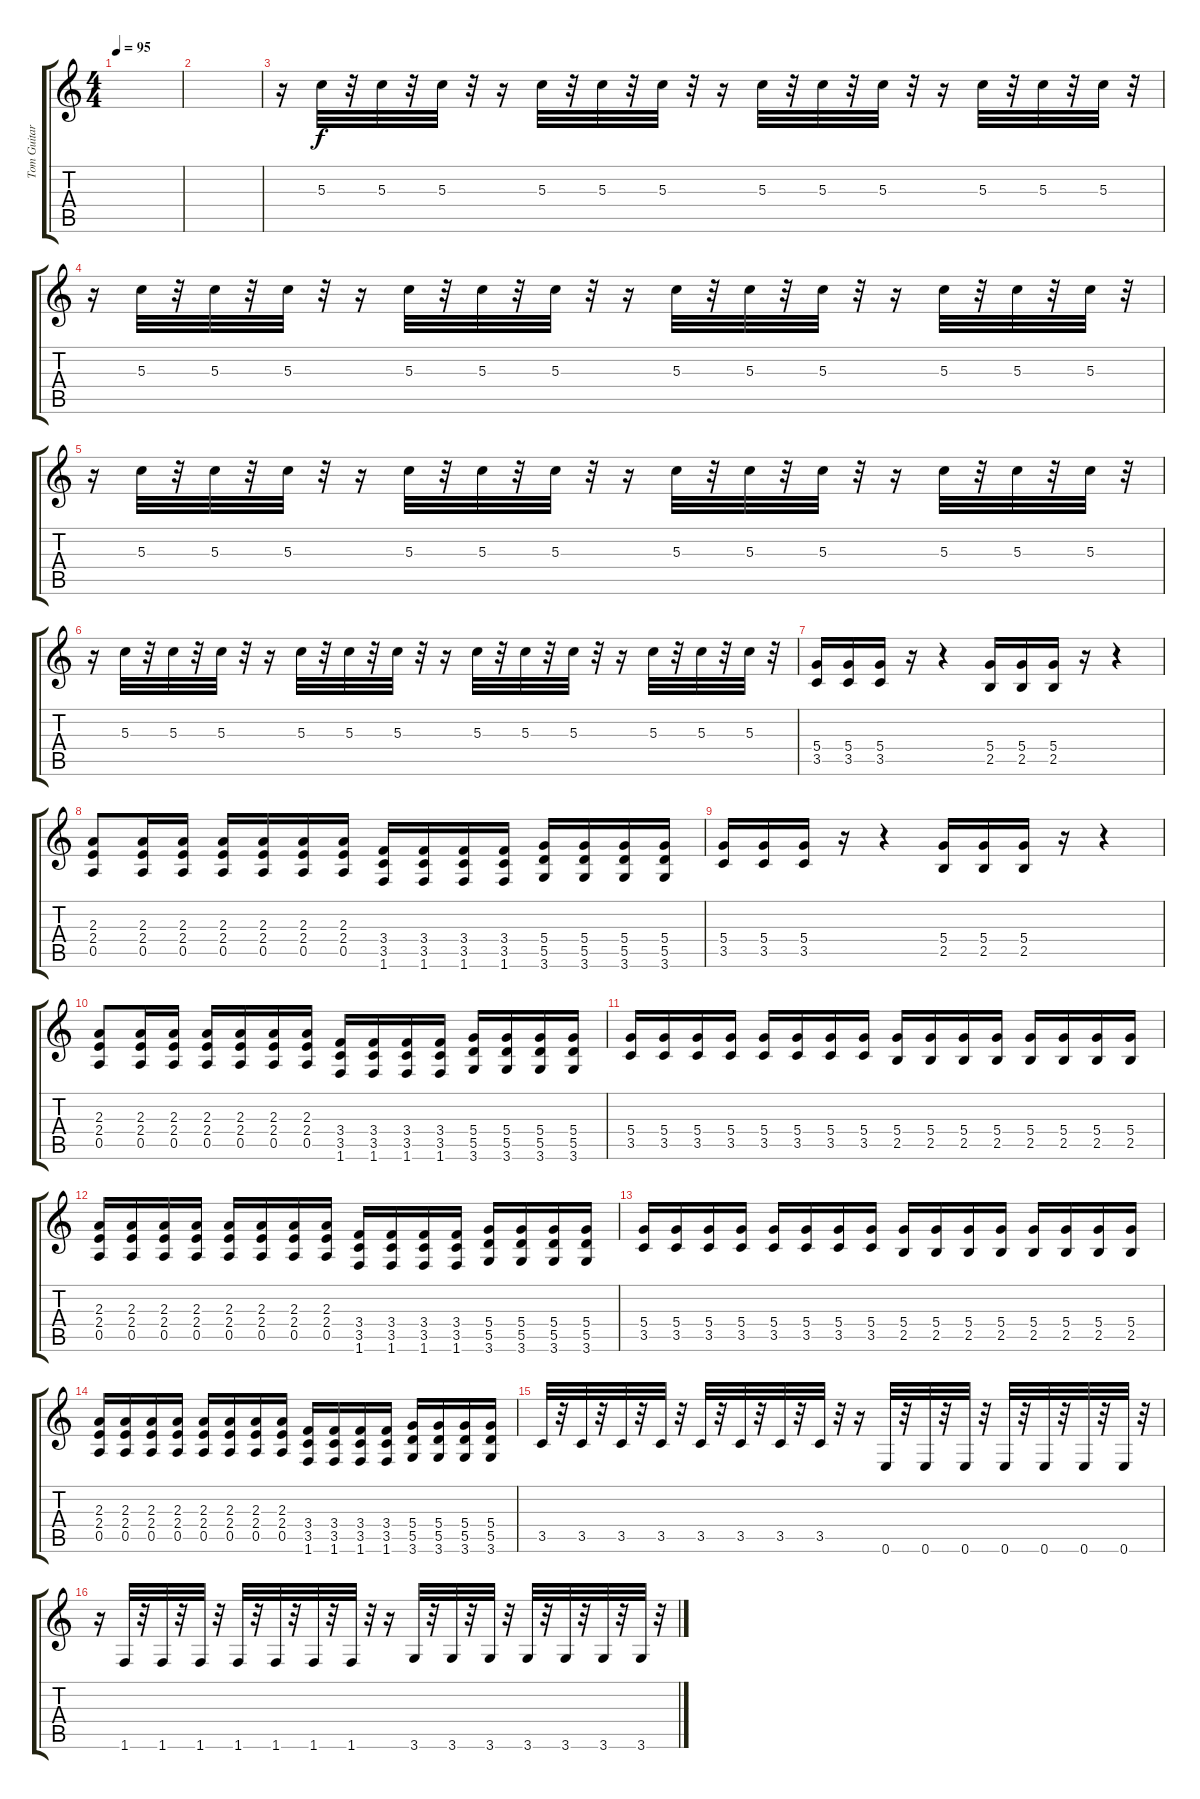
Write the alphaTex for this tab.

\track ("Tom Guitar 1" "Tom Guitar") {instrument distortionguitar}
\staff {score tabs}
\tuning (E4 B3 G3 D3 A2 E2) {hide}
\ts (4 4)
\tempo 95
\clef g2
\ks c
|
|
r.16{volume 14} 5.3.32 r.32 5.3.32 r.32 5.3.32 r.32 r.16 5.3.32 r.32 5.3.32 r.32 5.3.32 r.32 r.16 5.3.32 r.32 5.3.32 r.32 5.3.32 r.32 r.16 5.3.32 r.32 5.3.32 r.32 5.3.32 r.32 |
r.16 5.3.32 r.32 5.3.32 r.32 5.3.32 r.32 r.16 5.3.32 r.32 5.3.32 r.32 5.3.32 r.32 r.16 5.3.32 r.32 5.3.32 r.32 5.3.32 r.32 r.16 5.3.32 r.32 5.3.32 r.32 5.3.32 r.32 |
r.16 5.3.32 r.32 5.3.32 r.32 5.3.32 r.32 r.16 5.3.32 r.32 5.3.32 r.32 5.3.32 r.32 r.16 5.3.32 r.32 5.3.32 r.32 5.3.32 r.32 r.16 5.3.32 r.32 5.3.32 r.32 5.3.32 r.32 |
r.16 5.3.32 r.32 5.3.32 r.32 5.3.32 r.32 r.16 5.3.32 r.32 5.3.32 r.32 5.3.32 r.32 r.16 5.3.32 r.32 5.3.32 r.32 5.3.32 r.32 r.16 5.3.32 r.32 5.3.32 r.32 5.3.32 r.32 |
(5.4 3.5).16 (5.4 3.5).16 (5.4 3.5).16 r.16 r.4 (5.4 2.5).16 (5.4 2.5).16 (5.4 2.5).16 r.16 r.4 |
(2.3 2.4 0.5).8 (2.3 2.4 0.5).16 (2.3 2.4 0.5).16 (2.3 2.4 0.5).16 (2.3 2.4 0.5).16 (2.3 2.4 0.5).16 (2.3 2.4 0.5).16 (3.4 3.5 1.6).16 (3.4 3.5 1.6).16 (3.4 3.5 1.6).16 (3.4 3.5 1.6).16 (5.4 5.5 3.6).16 (5.4 5.5 3.6).16 (5.4 5.5 3.6).16 (5.4 5.5 3.6).16 |
(5.4 3.5).16 (5.4 3.5).16 (5.4 3.5).16 r.16 r.4 (5.4 2.5).16 (5.4 2.5).16 (5.4 2.5).16 r.16 r.4 |
(2.3 2.4 0.5).8 (2.3 2.4 0.5).16 (2.3 2.4 0.5).16 (2.3 2.4 0.5).16 (2.3 2.4 0.5).16 (2.3 2.4 0.5).16 (2.3 2.4 0.5).16 (3.4 3.5 1.6).16 (3.4 3.5 1.6).16 (3.4 3.5 1.6).16 (3.4 3.5 1.6).16 (5.4 5.5 3.6).16 (5.4 5.5 3.6).16 (5.4 5.5 3.6).16 (5.4 5.5 3.6).16 |
(5.4 3.5).16 (5.4 3.5).16 (5.4 3.5).16 (5.4 3.5).16 (5.4 3.5).16 (5.4 3.5).16 (5.4 3.5).16 (5.4 3.5).16 (5.4 2.5).16 (5.4 2.5).16 (5.4 2.5).16 (5.4 2.5).16 (5.4 2.5).16 (5.4 2.5).16 (5.4 2.5).16 (5.4 2.5).16 |
(2.3 2.4 0.5).16 (2.3 2.4 0.5).16 (2.3 2.4 0.5).16 (2.3 2.4 0.5).16 (2.3 2.4 0.5).16 (2.3 2.4 0.5).16 (2.3 2.4 0.5).16 (2.3 2.4 0.5).16 (3.4 3.5 1.6).16 (3.4 3.5 1.6).16 (3.4 3.5 1.6).16 (3.4 3.5 1.6).16 (5.4 5.5 3.6).16 (5.4 5.5 3.6).16 (5.4 5.5 3.6).16 (5.4 5.5 3.6).16 |
(5.4 3.5).16 (5.4 3.5).16 (5.4 3.5).16 (5.4 3.5).16 (5.4 3.5).16 (5.4 3.5).16 (5.4 3.5).16 (5.4 3.5).16 (5.4 2.5).16 (5.4 2.5).16 (5.4 2.5).16 (5.4 2.5).16 (5.4 2.5).16 (5.4 2.5).16 (5.4 2.5).16 (5.4 2.5).16 |
(2.3 2.4 0.5).16 (2.3 2.4 0.5).16 (2.3 2.4 0.5).16 (2.3 2.4 0.5).16 (2.3 2.4 0.5).16 (2.3 2.4 0.5).16 (2.3 2.4 0.5).16 (2.3 2.4 0.5).16 (3.4 3.5 1.6).16 (3.4 3.5 1.6).16 (3.4 3.5 1.6).16 (3.4 3.5 1.6).16 (5.4 5.5 3.6).16 (5.4 5.5 3.6).16 (5.4 5.5 3.6).16 (5.4 5.5 3.6).16 |
3.5.32 r.32 3.5.32 r.32 3.5.32 r.32 3.5.32 r.32 3.5.32 r.32 3.5.32 r.32 3.5.32 r.32 3.5.32 r.32 r.16 0.6.32 r.32 0.6.32 r.32 0.6.32 r.32 0.6.32 r.32 0.6.32 r.32 0.6.32 r.32 0.6.32 r.32 |
r.16 1.6.32 r.32 1.6.32 r.32 1.6.32 r.32 1.6.32 r.32 1.6.32 r.32 1.6.32 r.32 1.6.32 r.32 r.16 3.6.32 r.32 3.6.32 r.32 3.6.32 r.32 3.6.32 r.32 3.6.32 r.32 3.6.32 r.32 3.6.32 r.32
